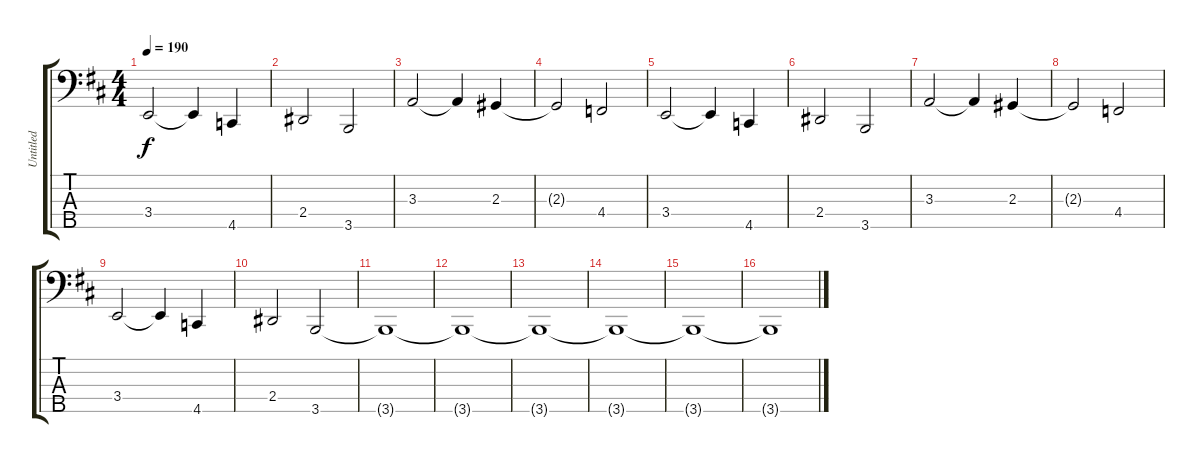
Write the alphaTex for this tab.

\track ("Untitled" "Untitled") {instrument electricbassfinger}
\staff {score tabs}
\tuning (E2 B1 Gb1 Db1 Ab0) {hide}
\ts (4 4)
\tempo 190
\clef f4
\ks d
3.4.2{dy f} 3.4{t}.4 4.5.4 |
2.4.2 3.5.2 |
3.3.2 3.3{t}.4 2.3.4 |
2.3{t}.2 4.4.2 |
3.4.2 3.4{t}.4 4.5.4 |
2.4.2 3.5.2 |
3.3.2 3.3{t}.4 2.3.4 |
2.3{t}.2 4.4.2 |
3.4.2 3.4{t}.4 4.5.4 |
2.4.2 3.5.2 |
3.5{t}.1 |
3.5{t}.1 |
3.5{t}.1 |
3.5{t}.1 |
3.5{t}.1 |
3.5{t}.1
